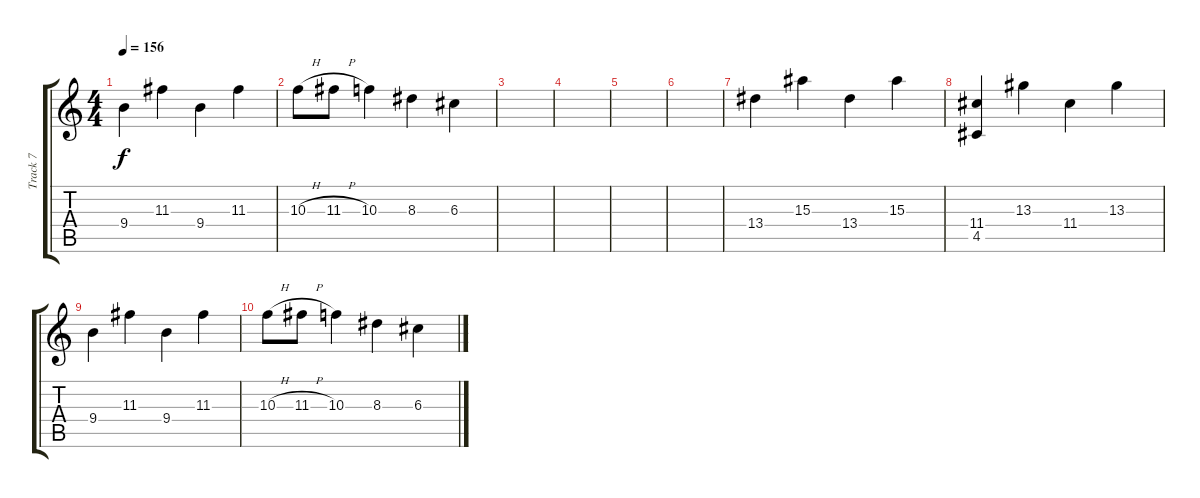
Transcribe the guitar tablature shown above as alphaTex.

\track ("Track 7" "Track 7") {instrument distortionguitar}
\staff {score tabs}
\tuning (E4 B3 G3 D3 A2 E2) {hide}
\ts (4 4)
\tempo 156
\clef g2
\ks c
9.4.4{dy f} 11.3.4 9.4.4 11.3.4 |
10.3{h}.8 11.3{h}.8 10.3.4 8.3.4 6.3.4 |
|
|
|
|
13.4.4 15.3.4 13.4.4 15.3.4 |
(11.4 4.5).4 13.3.4 11.4.4 13.3.4 |
9.4.4 11.3.4 9.4.4 11.3.4 |
10.3{h}.8 11.3{h}.8 10.3.4 8.3.4 6.3.4
